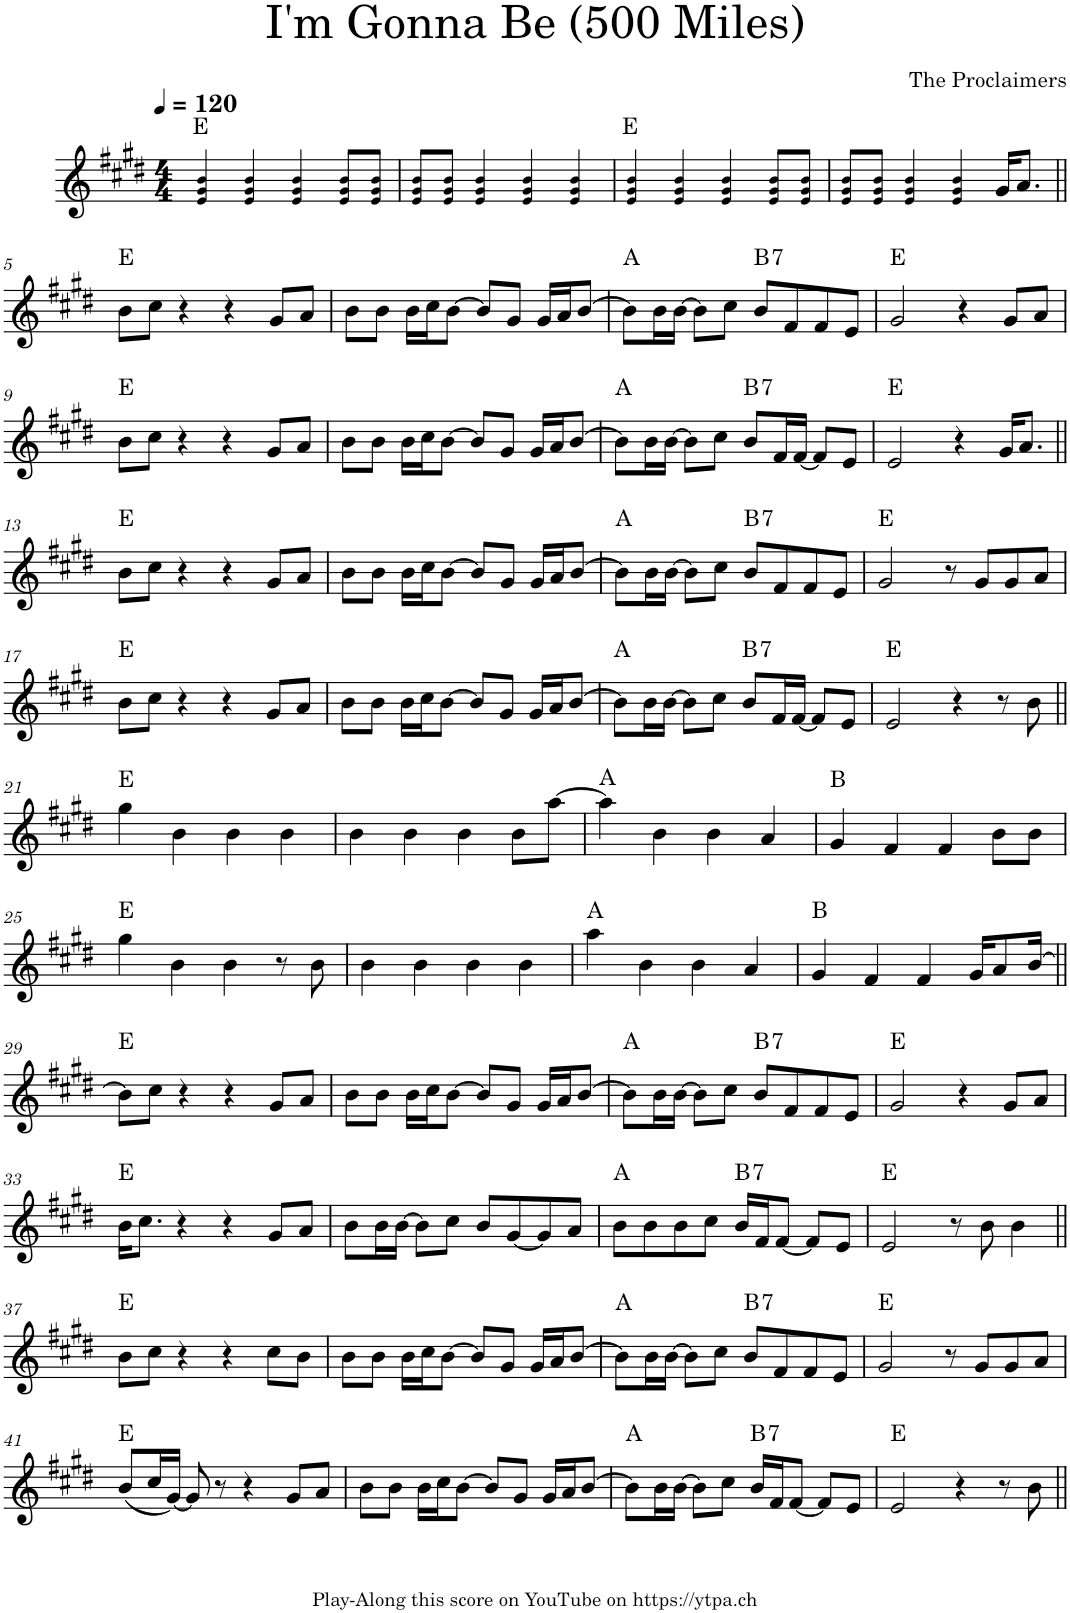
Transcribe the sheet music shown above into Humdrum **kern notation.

**kern	**harte
*part1	*part1
*staff1	*
*I"Piano	*
*I'Pno.	*
*clefG2	*
*k[f#c#g#d#]	*
*M4/4	*
*MM120	*
=1	=1
4e!/ 4g#!/ 4b!/	E:maj
4e!/ 4g#!/ 4b!/	.
4e!/ 4g#!/ 4b!/	.
8e!/ 8g#!/ 8b!/L	.
8e!/ 8g#!/ 8b!/J	.
=2	=2
8e!/ 8g#!/ 8b!/L	.
8e!/ 8g#!/ 8b!/J	.
4e!/ 4g#!/ 4b!/	.
4e!/ 4g#!/ 4b!/	.
4e!/ 4g#!/ 4b!/	.
=3	=3
4e!/ 4g#!/ 4b!/	E:maj
4e!/ 4g#!/ 4b!/	.
4e!/ 4g#!/ 4b!/	.
8e!/ 8g#!/ 8b!/L	.
8e!/ 8g#!/ 8b!/J	.
=4	=4
8e!/ 8g#!/ 8b!/L	.
8e!/ 8g#!/ 8b!/J	.
4e!/ 4g#!/ 4b!/	.
4e!/ 4g#!/ 4b!/	.
16g#/KL	.
8.a/J	.
!!LO:LB:g=z
=5||	=5||
8b\L	E:maj
8cc#\J	.
4r	.
4r	.
8g#/L	.
8a/J	.
=6	=6
8b\L	.
8b\J	.
16b\LL	.
16cc#\J	.
[8b\J	.
8b/L]	.
8g#/J	.
16g#/LL	.
16a/J	.
[8b/J	.
=7	=7
8b\L]	A:maj
16b\L	.
[16b\JJ	.
8b\L]	.
8cc#\J	.
!	!LO:H:kt=7
8b/L	B:7
8f#/	.
8f#/	.
8e/J	.
=8	=8
2g#/	E:maj
4r	.
8g#/L	.
8a/J	.
!!LO:LB:g=z
=9	=9
8b\L	E:maj
8cc#\J	.
4r	.
4r	.
8g#/L	.
8a/J	.
=10	=10
8b\L	.
8b\J	.
16b\LL	.
16cc#\J	.
[8b\J	.
8b/L]	.
8g#/J	.
16g#/LL	.
16a/J	.
[8b/J	.
=11	=11
8b\L]	A:maj
16b\L	.
[16b\JJ	.
8b\L]	.
8cc#\J	.
!	!LO:H:kt=7
8b/L	B:7
16f#/L	.
[16f#/JJ	.
8f#/L]	.
8e/J	.
=12	=12
2e/	E:maj
4r	.
16g#/KL	.
8.a/J	.
!!LO:LB:g=z
=13||	=13||
8b\L	E:maj
8cc#\J	.
4r	.
4r	.
8g#/L	.
8a/J	.
=14	=14
8b\L	.
8b\J	.
16b\LL	.
16cc#\J	.
[8b\J	.
8b/L]	.
8g#/J	.
16g#/LL	.
16a/J	.
[8b/J	.
=15	=15
8b\L]	A:maj
16b\L	.
[16b\JJ	.
8b\L]	.
8cc#\J	.
!	!LO:H:kt=7
8b/L	B:7
8f#/	.
8f#/	.
8e/J	.
=16	=16
2g#/	E:maj
8r	.
8g#/L	.
8g#/	.
8a/J	.
!!LO:LB:g=z
=17	=17
8b\L	E:maj
8cc#\J	.
4r	.
4r	.
8g#/L	.
8a/J	.
=18	=18
8b\L	.
8b\J	.
16b\LL	.
16cc#\J	.
[8b\J	.
8b/L]	.
8g#/J	.
16g#/LL	.
16a/J	.
[8b/J	.
=19	=19
8b\L]	A:maj
16b\L	.
[16b\JJ	.
8b\L]	.
8cc#\J	.
!	!LO:H:kt=7
8b/L	B:7
16f#/L	.
[16f#/JJ	.
8f#/L]	.
8e/J	.
=20	=20
2e/	E:maj
4r	.
8r	.
8b\	.
!!LO:LB:g=z
=21||	=21||
4gg#\	E:maj
4b\	.
4b\	.
4b\	.
=22	=22
4b\	.
4b\	.
4b\	.
8b\L	.
[8aa\J	.
=23	=23
4aa\]	A:maj
4b\	.
4b\	.
4a/	.
=24	=24
4g#/	B:maj
4f#/	.
4f#/	.
8b\L	.
8b\J	.
!!LO:LB:g=z
=25	=25
4gg#\	E:maj
4b\	.
4b\	.
8r	.
8b\	.
=26	=26
4b\	.
4b\	.
4b\	.
4b\	.
=27	=27
4aa\	A:maj
4b\	.
4b\	.
4a/	.
=28	=28
4g#/	B:maj
4f#/	.
4f#/	.
16g#/KL	.
8a/	.
[16b/Jk	.
!!LO:LB:g=z
=29||	=29||
8b\L]	E:maj
8cc#\J	.
4r	.
4r	.
8g#/L	.
8a/J	.
=30	=30
8b\L	.
8b\J	.
16b\LL	.
16cc#\J	.
[8b\J	.
8b/L]	.
8g#/J	.
16g#/LL	.
16a/J	.
[8b/J	.
=31	=31
8b\L]	A:maj
16b\L	.
[16b\JJ	.
8b\L]	.
8cc#\J	.
!	!LO:H:kt=7
8b/L	B:7
8f#/	.
8f#/	.
8e/J	.
=32	=32
2g#/	E:maj
4r	.
8g#/L	.
8a/J	.
!!LO:LB:g=z
=33	=33
16b\KL	E:maj
8.cc#\J	.
4r	.
4r	.
8g#/L	.
8a/J	.
=34	=34
8b\L	.
16b\L	.
[16b\JJ	.
8b\L]	.
8cc#\J	.
8b/L	.
[8g#/	.
8g#/]	.
8a/J	.
=35	=35
8b\L	A:maj
8b\	.
8b\	.
8cc#\J	.
!	!LO:H:kt=7
16b/LL	B:7
16f#/J	.
[8f#/J	.
8f#/L]	.
8e/J	.
=36	=36
2e/	E:maj
8r	.
8b\	.
4b\	.
!!LO:LB:g=z
=37||	=37||
8b\L	E:maj
8cc#\J	.
4r	.
4r	.
8cc#\L	.
8b\J	.
=38	=38
8b\L	.
8b\J	.
16b\LL	.
16cc#\J	.
[8b\J	.
8b/L]	.
8g#/J	.
16g#/LL	.
16a/J	.
[8b/J	.
=39	=39
8b\L]	A:maj
16b\L	.
[16b\JJ	.
8b\L]	.
8cc#\J	.
!	!LO:H:kt=7
8b/L	B:7
8f#/	.
8f#/	.
8e/J	.
=40	=40
2g#/	E:maj
8r	.
8g#/L	.
8g#/	.
8a/J	.
!!LO:LB:g=z
=41	=41
(8b/L	E:maj
16cc#/L	.
[16g#/JJ)	.
8g#/]	.
8r	.
4r	.
8g#/L	.
8a/J	.
=42	=42
8b\L	.
8b\J	.
16b\LL	.
16cc#\J	.
[8b\J	.
8b/L]	.
8g#/J	.
16g#/LL	.
16a/J	.
[8b/J	.
=43	=43
8b\L]	A:maj
16b\L	.
[16b\JJ	.
8b\L]	.
8cc#\J	.
!	!LO:H:kt=7
16b/LL	B:7
16f#/J	.
[8f#/J	.
8f#/L]	.
8e/J	.
=44	=44
2e/	E:maj
4r	.
8r	.
8b\	.
=||	=||
*-	*-
